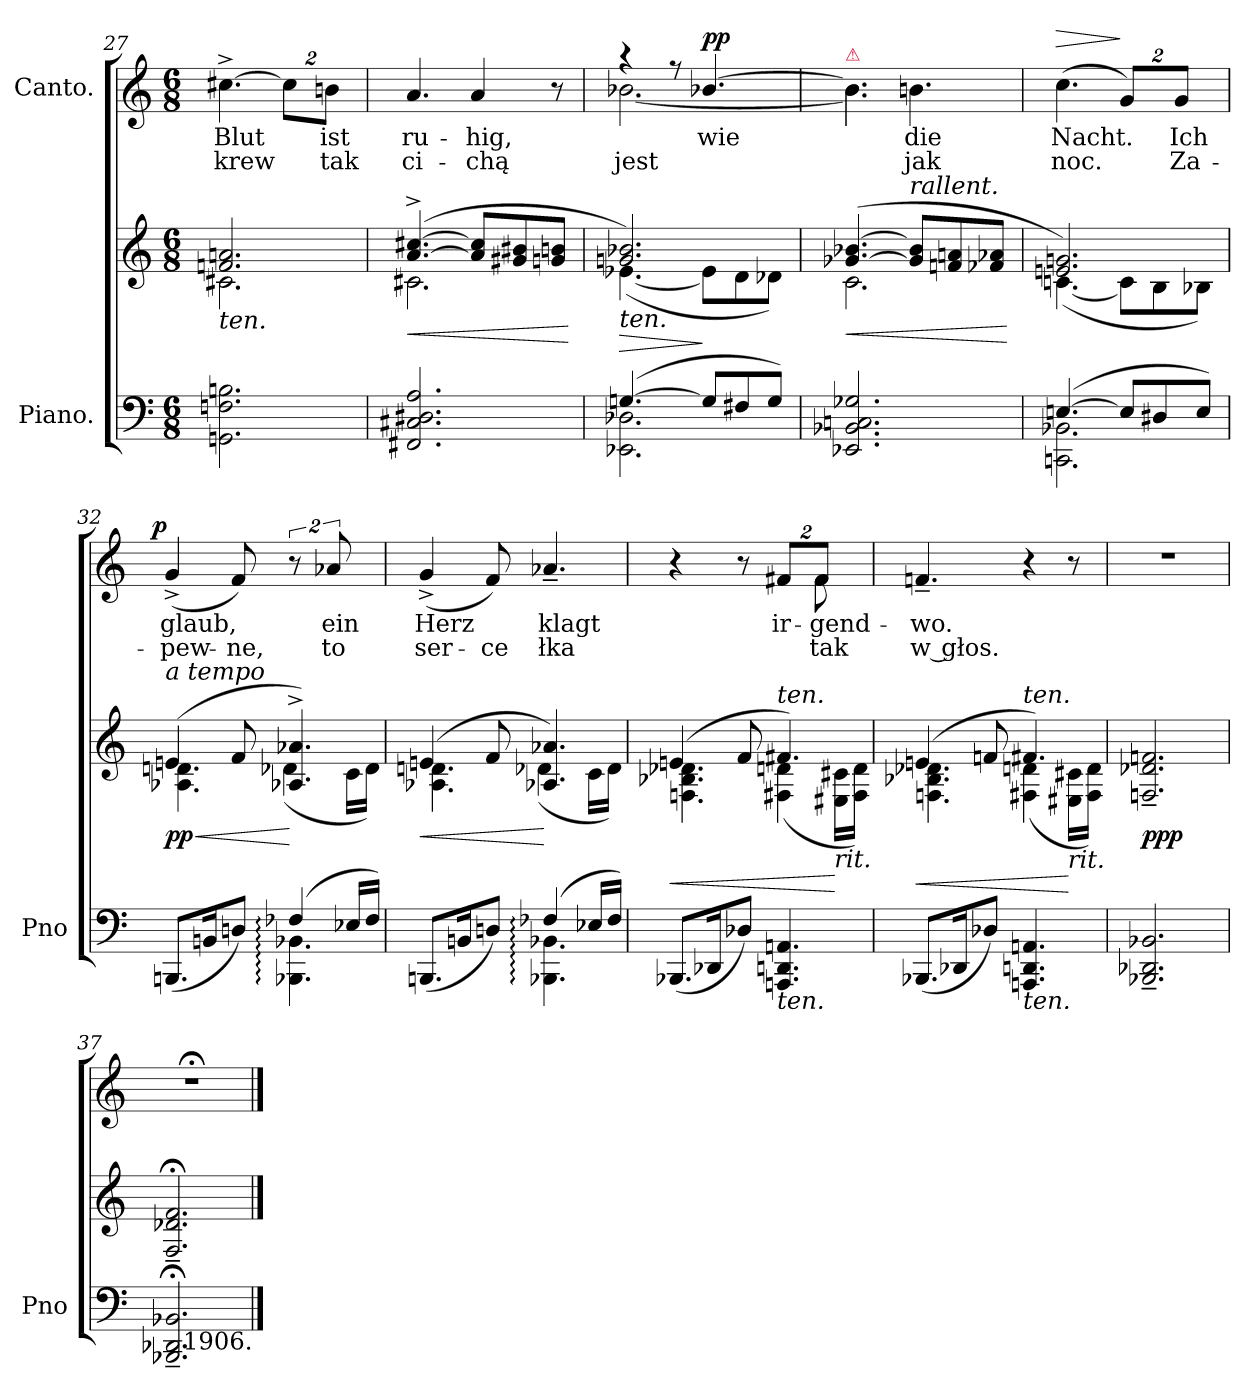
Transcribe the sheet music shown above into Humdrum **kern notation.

**kern	**kern	**dynam	**kern	**text	**text	**dynam
*part2	*part2	*part2	*part1	*part1	*part1	*part1
*staff3	*staff2	*staff2/3	*staff1	*staff1	*staff1	*staff1
*I"Piano.	*	*	*I"Canto.	*	*	*
*I'Pno	*	*	*	*	*	*
*clefF4	*clefG2	*	*clefG2	*	*	*
*k[]	*k[]	*	*k[]	*	*	*
*M6/8	*M6/8	*	*M6/8	*	*	*
=27	=27	=27	=27	=27	=27	=27
*	*^	*	*	*	*	*
!	!LO:TX:b:i:t=ten.	!	!	!	!	!	!
2.GGn\ 2.Fn\ 2.Bn\	2.fn/ 2.an/	2.c#X\	.	[4.cc#X^\	Blut	krew	.
.	.	.	.	16%3cc#\L]	.	.	.
.	.	.	.	16%3bn\J	ist	tak	.
=28	=28	=28	=28	=28	=28	=28	=28
2.FF#X/ 2.C#X/ 2.D#X/ 2.A/	([4.a^/ [4.cc#X^/	2.c#X\	<	4.a/	ru-	ci-	.
.	8a]/ 8cc#]/L	.	.	4a/	-hig,	-chą	.
.	8g#X/ 8b#X/	.	.	.	.	.	.
.	8gn/ 8bn/J	.	.	8r	.	.	.
*	*v	*v	*	*	*	*	*
.	.	[	.	.	.	.
=29	=29	=29	=29	=29	=29	=29
*^	*^	*	*^	*	*	*
!	!	!LO:TX:b:i:t=ten.	!	!	!	!	!	!	!
([4.Gn/	2.EE-X\ 2.D-X\	2.gn/ 2.b-X/)	([4.e-X\	>	4r	[2.b-X\	.	jest	.
.	.	.	.	.	8r	.	.	.	.
!	!	!	!	!	!	!	!	!	!LO:DY:a
8G/L]	.	.	8e-\L]	]	[4.b-X/	.	wie	.	pp
8F#X/	.	.	8d\	.	.	.	.	.	.
8G/J)	.	.	8d-X\J)	.	.	.	.	.	.
*v	*v	*	*	*	*	*	*	*	*
=30	=30	=30	=30	=30	=30	=30	=30	=30
!	!	!	!	!LO:TX:a:color=crimson:t=⚠	!	!	!	!
2.EE-X/ 2.BB-X/ 2.Cn/ 2.G-X/	([4.g-X/ [4.b-X/	2.c\	<	4.b-\]	4.b-\]	.	.	.
!	!LO:TX:a:i:t=rallent.	!	!	!	!	!	!	!
.	8g-]/ 8b-]/L	.	.	4.bn\	4.ryy	die	jak	.
.	8fn/ 8an/	.	.	.	.	.	.	.
.	8f-X/ 8a-X/J	.	.	.	.	.	.	.
*	*v	*v	*	*	*	*	*	*
*	*	*	*v	*v	*	*	*
.	.	[	.	.	.	.
=31	=31	=31	=31	=31	=31	=31
*^	*^	*	*	*	*	*
!	!	!	!	!	!	!	!	!LO:HP:a
([4.En/	2.CCn\ 2.BB-X\	2.en/ 2.gn/)	([4.cn\	.	(4.cc\	Nacht.	noc.	>
8E/L]	.	.	8c\L]	.	16%3g/L)	.	.	]
8D#X/	.	.	8B\	.	.	.	.	.
.	.	.	.	.	16%3g/J	Ich	Za-	.
8E/J)	.	.	8B-X\J)	.	.	.	.	.
=32	=32	=32	=32	=32	=32	=32	=32	=32
!	!	!LO:TX:a:i:t=a tempo	!	!	!	!	!	!
!	!	!	!	!	!	!	!	!LO:DY:a:rj
(8.BBBn/L	4.ryy	(4en/	4.A-X\ 4.dn\	< pp	(>4g^>/	glaub,	-pew-	p
16BBn/K	.	.	.	.	.	.	.	.
8Dn/J)	.	8f/	.	.	8f/)	.	-ne,	.
(<4F-X:/	4.BBB-X:\ 4.BB-X:\	4.A-X^/ 4.a-X^/)	(>4d-X\	[	16%3r	.	.	.
.	.	.	.	.	16%3a-X/	ein	to	.
16E-X/LL	.	.	16c\LL	.	.	.	.	.
16F-/JJ)	.	.	16d-\JJ)	.	.	.	.	.
=33	=33	=33	=33	=33	=33	=33	=33	=33
(8.BBBn/L	4.ryy	(4en/	4.A-X\ 4.dn\	<	(4g^>/	Herz	ser-	.
16BBn/K	.	.	.	.	.	.	.	.
8Dn/J)	.	8f/	.	.	8f/)	.	-ce	.
(<4F-X:/	4.BBB-X:\ 4.BB-X:\	4.A-X/ 4.a-X/)	(>4d-X\	[	4.a-X~>/	klagt	łka	.
16E-X/LL	.	.	16c\LL	.	.	.	.	.
16F-/JJ)	.	.	16d-\JJ)	.	.	.	.	.
*v	*v	*	*	*	*	*	*	*
=34	=34	=34	=34	=34	=34	=34	=34
*	*	*	*	*^	*	*	*
(8.BBB-X/L	(4en/	4.Fn\ 4.B-X\ 4.d-X\	<	4r	4.ryy	.	.	.
16DD-X/K	.	.	.	.	.	.	.	.
8D-X/J)	8f/	.	.	8r	.	.	.	.
*	*	*	*	*	*Xtuplet	*	*	*
!	!LO:TX:a:i:t=ten.	!	!	!	!	!	!	!
!LO:TX:b:i:t=ten.	!	!	!	!	!	!	!	!
4.AAAn/ 4.DDn/ 4.AAn/	4.f#X/)	(>4F#X\ 4dn\	.	16%3f#X/L	16%3ryy	ir-	.	.
.	.	.	.	16%3f#/J	16%3f#\	-gend-	tak	.
!	!	!LO:TX:b:i:t=rit.	!	!	!	!	!	!
.	.	16E#X\ 16c#X\LL	[	.	.	.	.	.
.	.	16F#\ 16d\JJ)	.	.	.	.	.	.
*	*	*	*	*v	*v	*	*	*
=35	=35	=35	=35	=35	=35	=35	=35
(8.BBB-X/L	(4en/	4.Fn\ 4.B-X\ 4.d-X\	<	4.fn~>/	-wo.	w głos.	.
16DD-X/K	.	.	.	.	.	.	.
8D-X/J)	8fn/	.	.	.	.	.	.
!	!LO:TX:a:i:t=ten.	!	!	!	!	!	!
!LO:TX:b:i:t=ten.	!	!	!	!	!	!	!
4.AAAn/ 4.DDn/ 4.AAn/	4.f#X/)	(>4F#X\ 4dn\	.	4r	.	.	.
!	!	!LO:TX:b:i:t=rit.	!	!	!	!	!
.	.	16E#X\ 16c#X\LL	[	8r	.	.	.
.	.	16F#\ 16d\JJ)	.	.	.	.	.
*	*v	*v	*	*	*	*	*
=36	=36	=36	=36	=36	=36	=36
2.BBB-X~>/ 2.DD-X~>/ 2.BB-X~>/	2.Fn~>/ 2.d-X~>/ 2.fn~>/	ppp	2.r	.	.	.
=37	=37	=37	=37	=37	=37	=37
2.BBB-X;<~>/ 2.DD-X;<~>/ 2.BB-X;<~>/	2.F;<~>/ 2.d-X;<~>/ 2.f;<~>/	.	2.r;<	.	.	.
!LO:TX:b:t=1906.	!	!	!	!	!	!
==	==	==	==	==	==	==
*-	*-	*-	*-	*-	*-	*-
